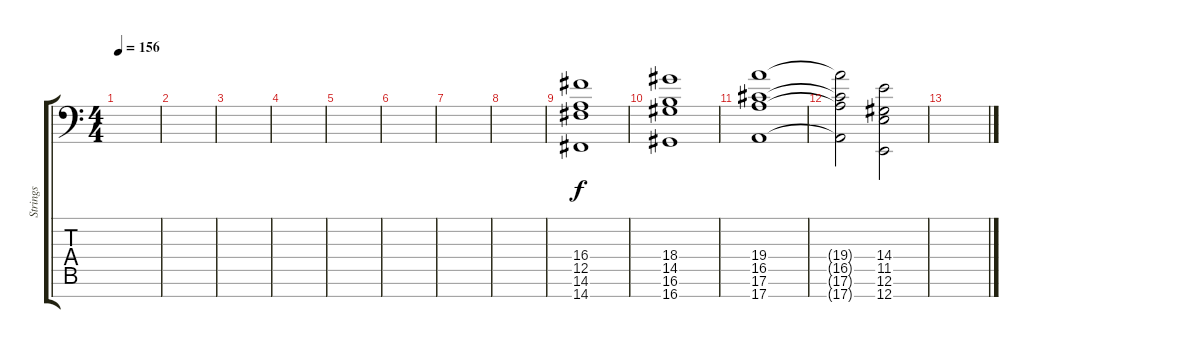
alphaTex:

\track ("Strings" "Strings") {instrument synthstrings2}
\staff {score tabs}
\tuning (E4 B3 G3 D3 A2 E2 E1) {hide}
\ts (4 4)
\tempo 156
\clef f4
\ks c
|
|
|
|
|
|
|
|
\section ("" "")
(16.4 12.5 14.6 14.7).1 |
(18.4 14.5 16.6 16.7).1 |
(19.4 16.5 17.6 17.7).1 |
(19.4{t} 16.5{t} 17.6{t} 17.7{t}).2 (14.4 11.5 12.6 12.7).2 |
\section ("" "")
